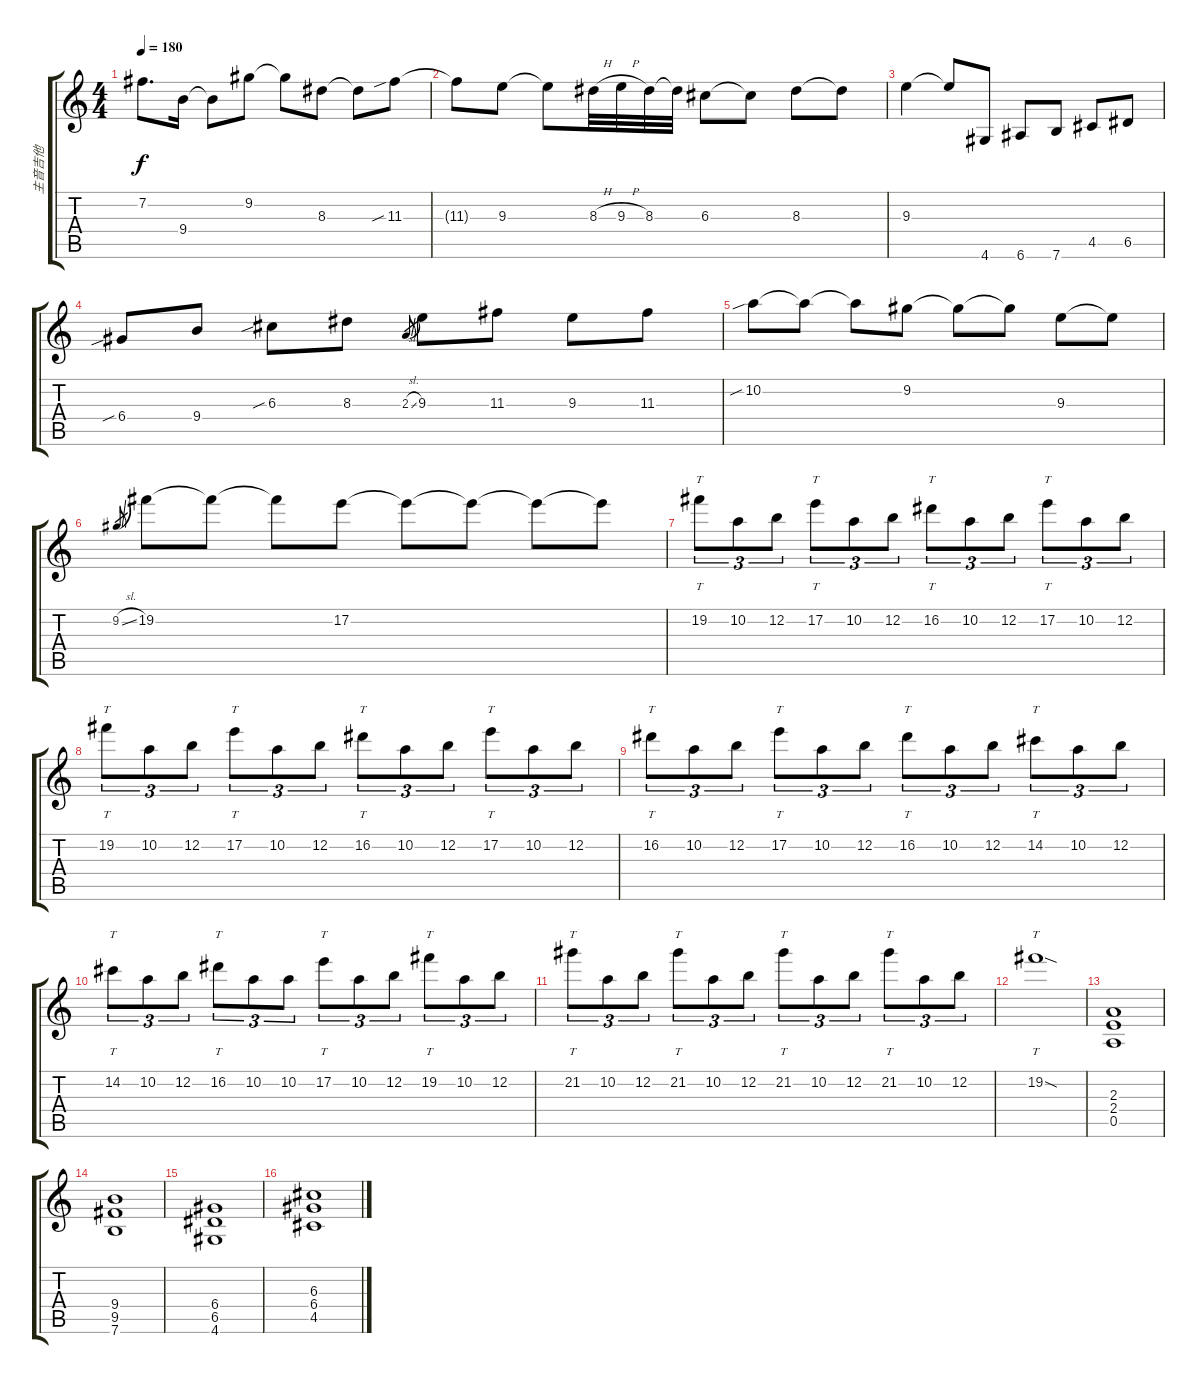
\track ("主音吉他" "主音吉他") {instrument distortionguitar}
\staff {score tabs}
\tuning (E4 B3 G3 D3 A2 E2) {hide}
\ts (4 4)
\tempo 180
\clef g2
\ks c
7.2.8{d dy f} 9.4.16 9.4{t}.8 9.2.8 9.2{t}.8 8.3.8 8.3{t}.8 11.3{sib}.8 |
11.3{t}.8 9.3.8 9.3{t}.8 8.3{h}.32 9.3{h}.32 8.3.32 8.3{t}.32 6.3.8 6.3{t}.8 8.3.8 8.3{t}.8 |
9.3.4 9.3{t}.8 4.6.8 6.6.8 7.6.8 4.5.8 6.5.8 |
6.4{sib}.8 9.4.8 6.3{sib}.8 8.3.8 2.3{sl}.8{gr} 9.3.8 11.3.8 9.3.8 11.3.8 |
10.2{sib}.8 10.2{t}.8 10.2{t}.8 9.2.8 9.2{t}.8 9.2{t}.8 9.3.8 9.3{t}.8 |
9.2{sl}.8{gr} 19.2.8 19.2{t}.8 19.2{t}.8 17.2.8 17.2{t}.8 17.2{t}.8 17.2{t}.8 17.2{t}.8 |
19.2.8{tt tu (3 2)} 10.2.8{tu (3 2)} 12.2.8{tu (3 2)} 17.2.8{tt tu (3 2)} 10.2.8{tu (3 2)} 12.2.8{tu (3 2)} 16.2.8{tt tu (3 2)} 10.2.8{tu (3 2)} 12.2.8{tu (3 2)} 17.2.8{tt tu (3 2)} 10.2.8{tu (3 2)} 12.2.8{tu (3 2)} |
19.2.8{tt tu (3 2)} 10.2.8{tu (3 2)} 12.2.8{tu (3 2)} 17.2.8{tt tu (3 2)} 10.2.8{tu (3 2)} 12.2.8{tu (3 2)} 16.2.8{tt tu (3 2)} 10.2.8{tu (3 2)} 12.2.8{tu (3 2)} 17.2.8{tt tu (3 2)} 10.2.8{tu (3 2)} 12.2.8{tu (3 2)} |
16.2.8{tt tu (3 2)} 10.2.8{tu (3 2)} 12.2.8{tu (3 2)} 17.2.8{tt tu (3 2)} 10.2.8{tu (3 2)} 12.2.8{tu (3 2)} 16.2.8{tt tu (3 2)} 10.2.8{tu (3 2)} 12.2.8{tu (3 2)} 14.2.8{tt tu (3 2)} 10.2.8{tu (3 2)} 12.2.8{tu (3 2)} |
14.2.8{tt tu (3 2)} 10.2.8{tu (3 2)} 12.2.8{tu (3 2)} 16.2.8{tt tu (3 2)} 10.2.8{tu (3 2)} 10.2.8{tu (3 2)} 17.2.8{tt tu (3 2)} 10.2.8{tu (3 2)} 12.2.8{tu (3 2)} 19.2.8{tt tu (3 2)} 10.2.8{tu (3 2)} 12.2.8{tu (3 2)} |
21.2.8{tt tu (3 2)} 10.2.8{tu (3 2)} 12.2.8{tu (3 2)} 21.2.8{tt tu (3 2)} 10.2.8{tu (3 2)} 12.2.8{tu (3 2)} 21.2.8{tt tu (3 2)} 10.2.8{tu (3 2)} 12.2.8{tu (3 2)} 21.2.8{tt tu (3 2)} 10.2.8{tu (3 2)} 12.2.8{tu (3 2)} |
19.2{sod}.1{tt} |
(2.3 2.4 0.5).1{balance 16} |
(9.4 9.5 7.6).1 |
(6.4 6.5 4.6).1 |
(6.3 6.4 4.5).1
